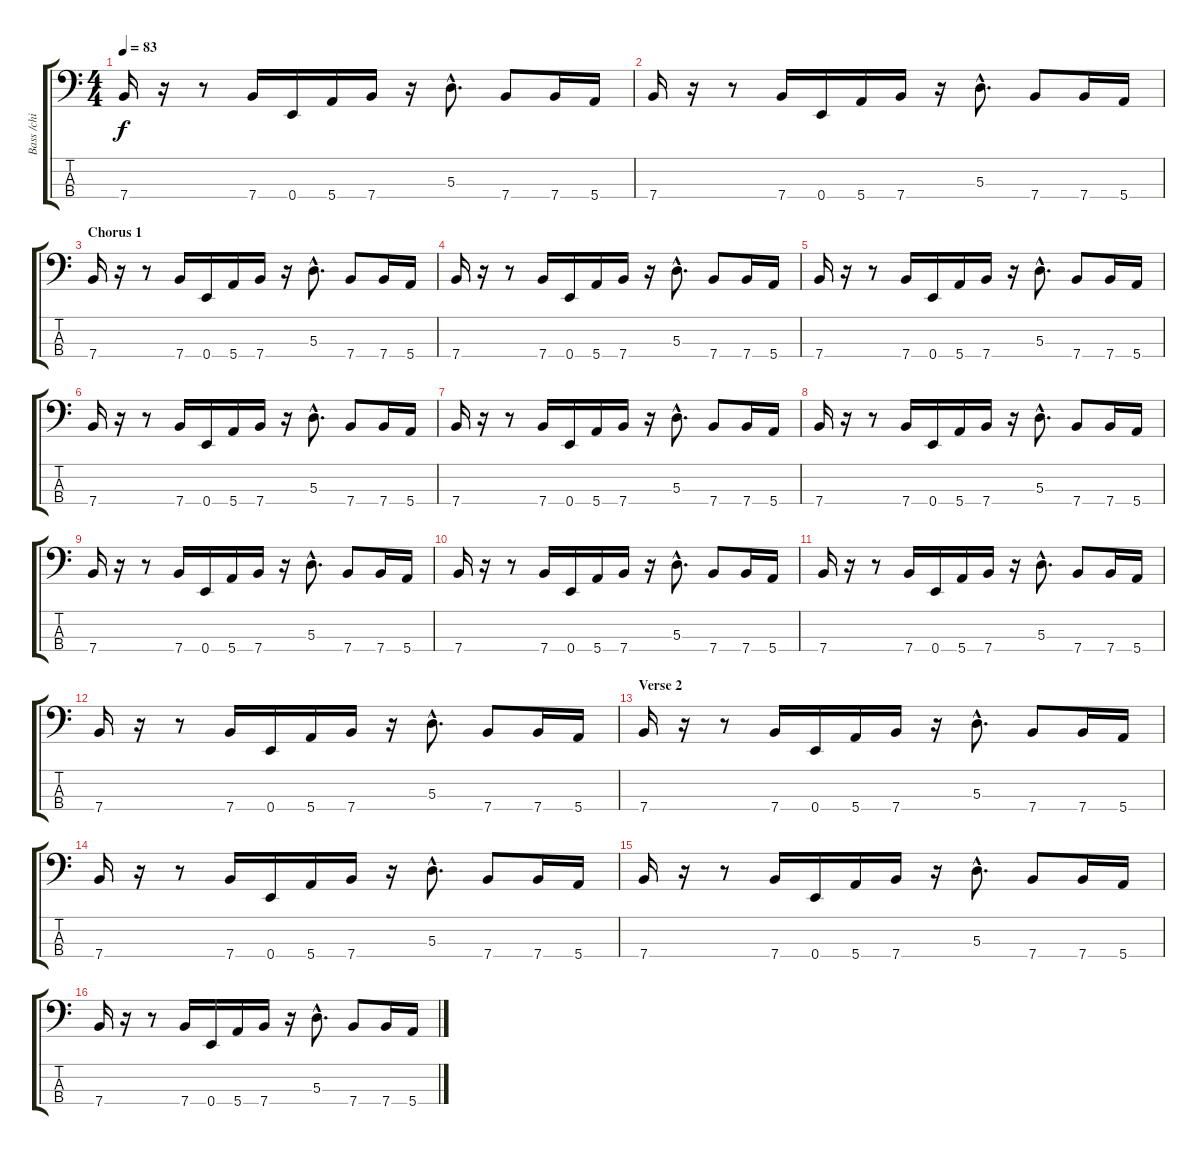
\track ("Bass /chi Cheng" "Bass /chi ") {instrument electricbassfinger}
\staff {score tabs}
\tuning (G2 D2 A1 E1) {hide}
\ts (4 4)
\tempo 83
\clef f4
\ks c
7.4.16{dy f} r.16 r.8 7.4.16 0.4.16 5.4.16 7.4.16 r.16 5.3{hac}.8{d} 7.4.8 7.4.16 5.4.16 |
7.4.16 r.16 r.8 7.4.16 0.4.16 5.4.16 7.4.16 r.16 5.3{hac}.8{d} 7.4.8 7.4.16 5.4.16 |
\section ("" "Chorus 1")
7.4.16 r.16 r.8 7.4.16 0.4.16 5.4.16 7.4.16 r.16 5.3{hac}.8{d} 7.4.8 7.4.16 5.4.16 |
7.4.16 r.16 r.8 7.4.16 0.4.16 5.4.16 7.4.16 r.16 5.3{hac}.8{d} 7.4.8 7.4.16 5.4.16 |
7.4.16 r.16 r.8 7.4.16 0.4.16 5.4.16 7.4.16 r.16 5.3{hac}.8{d} 7.4.8 7.4.16 5.4.16 |
7.4.16 r.16 r.8 7.4.16 0.4.16 5.4.16 7.4.16 r.16 5.3{hac}.8{d} 7.4.8 7.4.16 5.4.16 |
7.4.16 r.16 r.8 7.4.16 0.4.16 5.4.16 7.4.16 r.16 5.3{hac}.8{d} 7.4.8 7.4.16 5.4.16 |
7.4.16 r.16 r.8 7.4.16 0.4.16 5.4.16 7.4.16 r.16 5.3{hac}.8{d} 7.4.8 7.4.16 5.4.16 |
7.4.16 r.16 r.8 7.4.16 0.4.16 5.4.16 7.4.16 r.16 5.3{hac}.8{d} 7.4.8 7.4.16 5.4.16 |
7.4.16 r.16 r.8 7.4.16 0.4.16 5.4.16 7.4.16 r.16 5.3{hac}.8{d} 7.4.8 7.4.16 5.4.16 |
7.4.16 r.16 r.8 7.4.16 0.4.16 5.4.16 7.4.16 r.16 5.3{hac}.8{d} 7.4.8 7.4.16 5.4.16 |
7.4.16 r.16 r.8 7.4.16 0.4.16 5.4.16 7.4.16 r.16 5.3{hac}.8{d} 7.4.8 7.4.16 5.4.16 |
\section ("" "Verse 2")
7.4.16 r.16 r.8 7.4.16 0.4.16 5.4.16 7.4.16 r.16 5.3{hac}.8{d} 7.4.8 7.4.16 5.4.16 |
7.4.16 r.16 r.8 7.4.16 0.4.16 5.4.16 7.4.16 r.16 5.3{hac}.8{d} 7.4.8 7.4.16 5.4.16 |
7.4.16 r.16 r.8 7.4.16 0.4.16 5.4.16 7.4.16 r.16 5.3{hac}.8{d} 7.4.8 7.4.16 5.4.16 |
7.4.16 r.16 r.8 7.4.16 0.4.16 5.4.16 7.4.16 r.16 5.3{hac}.8{d} 7.4.8 7.4.16 5.4.16
